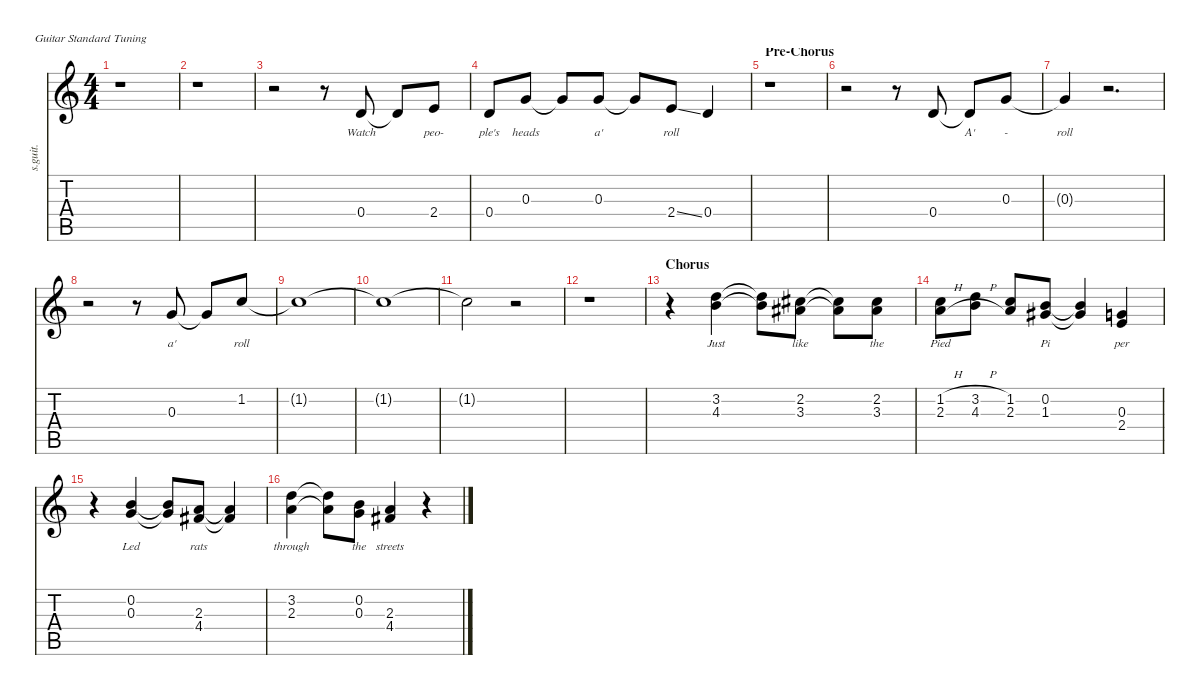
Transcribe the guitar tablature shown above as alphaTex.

\defaultSystemsLayout 4
\hideDynamics
\bracketExtendMode nobrackets
\track ("Dave Mustaine (Vocals)" "s.guit.") {instrument baritonesax}
\staff {score tabs}
\tuning (E4 B3 G3 D3 A2 E2)
\displaytranspose 12
\ts (4 4)
\tempo (140 hide)
\clef g2
\ks c
r.1{dy f} |
r.1 |
r.2 r.8 0.4.8{lyrics (0 "Watch") lyrics (1 "") lyrics (2 "") lyrics (3 "") lyrics (4 "")} 0.4{t}.8{lyrics (0 "") lyrics (1 "") lyrics (2 "") lyrics (3 "") lyrics (4 "")} 2.4.8{lyrics (0 "peo-") lyrics (1 "") lyrics (2 "") lyrics (3 "") lyrics (4 "")} |
0.4.8{lyrics (0 "ple's") lyrics (1 "") lyrics (2 "") lyrics (3 "") lyrics (4 "")} 0.3.8{lyrics (0 "heads") lyrics (1 "") lyrics (2 "") lyrics (3 "") lyrics (4 "")} 0.3{t}.8{lyrics (0 "") lyrics (1 "") lyrics (2 "") lyrics (3 "") lyrics (4 "")} 0.3.8{lyrics (0 "a'") lyrics (1 "") lyrics (2 "") lyrics (3 "") lyrics (4 "")} 0.3{t}.8{lyrics (0 "") lyrics (1 "") lyrics (2 "") lyrics (3 "") lyrics (4 "")} 2.4{ss}.8{lyrics (0 "roll") lyrics (1 "") lyrics (2 "") lyrics (3 "") lyrics (4 "")} 0.4.4{lyrics (0 "") lyrics (1 "") lyrics (2 "") lyrics (3 "") lyrics (4 "")} |
\section ("" "Pre-Chorus")
r.1 |
r.2 r.8 0.4.8{lyrics (0 "") lyrics (1 "") lyrics (2 "") lyrics (3 "") lyrics (4 "")} 0.4{t}.8{lyrics (0 "A'") lyrics (1 "") lyrics (2 "") lyrics (3 "") lyrics (4 "")} 0.3.8{lyrics (0 "-") lyrics (1 "") lyrics (2 "") lyrics (3 "") lyrics (4 "")} |
0.3{t}.4{lyrics (0 "roll") lyrics (1 "") lyrics (2 "") lyrics (3 "") lyrics (4 "")} r.2{d} |
r.2 r.8 0.3.8{lyrics (0 "a'") lyrics (1 "") lyrics (2 "") lyrics (3 "") lyrics (4 "")} 0.3{t}.8{lyrics (0 "") lyrics (1 "") lyrics (2 "") lyrics (3 "") lyrics (4 "")} 1.2.8{lyrics (0 "roll") lyrics (1 "") lyrics (2 "") lyrics (3 "") lyrics (4 "")} |
1.2{t}.1{lyrics (0 "") lyrics (1 "") lyrics (2 "") lyrics (3 "") lyrics (4 "")} |
1.2{t}.1{lyrics (0 "") lyrics (1 "") lyrics (2 "") lyrics (3 "") lyrics (4 "")} |
1.2{t}.2{lyrics (0 "") lyrics (1 "") lyrics (2 "") lyrics (3 "") lyrics (4 "")} r.2 |
r.1 |
\section ("" "Chorus")
r.4 (3.2 4.3).4{lyrics (0 "Just") lyrics (1 "") lyrics (2 "") lyrics (3 "") lyrics (4 "")} (3.2{t} 4.3{t}).8{lyrics (0 "") lyrics (1 "") lyrics (2 "") lyrics (3 "") lyrics (4 "")} (2.2{acc #} 3.3{acc #}).8{lyrics (0 "like") lyrics (1 "") lyrics (2 "") lyrics (3 "") lyrics (4 "")} (2.2{t acc #} 3.3{t acc #}).8{lyrics (0 "") lyrics (1 "") lyrics (2 "") lyrics (3 "") lyrics (4 "")} (2.2{acc #} 3.3{acc #}).8{lyrics (0 "the") lyrics (1 "") lyrics (2 "") lyrics (3 "") lyrics (4 "")} |
(1.2{h} 2.3{h}).8{lyrics (0 "Pied") lyrics (1 "") lyrics (2 "") lyrics (3 "") lyrics (4 "")} (3.2{h} 4.3{h}).8{lyrics (0 "") lyrics (1 "") lyrics (2 "") lyrics (3 "") lyrics (4 "")} (1.2 2.3).8{lyrics (0 "") lyrics (1 "") lyrics (2 "") lyrics (3 "") lyrics (4 "")} (0.2 1.3{acc #}).8{lyrics (0 "Pi") lyrics (1 "") lyrics (2 "") lyrics (3 "") lyrics (4 "")} (0.2{t} 1.3{t acc #}).4{lyrics (0 "") lyrics (1 "") lyrics (2 "") lyrics (3 "") lyrics (4 "")} (0.3 2.4).4{lyrics (0 "per") lyrics (1 "") lyrics (2 "") lyrics (3 "") lyrics (4 "")} |
r.4 (0.2 0.3).4{lyrics (0 "Led") lyrics (1 "") lyrics (2 "") lyrics (3 "") lyrics (4 "")} (0.2{t} 0.3{t}).8{lyrics (0 "") lyrics (1 "") lyrics (2 "") lyrics (3 "") lyrics (4 "")} (2.3 4.4{acc #}).8{lyrics (0 "rats") lyrics (1 "") lyrics (2 "") lyrics (3 "") lyrics (4 "")} (2.3{t} 4.4{t acc #}).4{lyrics (0 "") lyrics (1 "") lyrics (2 "") lyrics (3 "") lyrics (4 "")} |
(3.2 2.3).4{lyrics (0 "through") lyrics (1 "") lyrics (2 "") lyrics (3 "") lyrics (4 "")} (3.2{t} 2.3{t}).8{lyrics (0 "") lyrics (1 "") lyrics (2 "") lyrics (3 "") lyrics (4 "")} (0.2 0.3).8{lyrics (0 "the") lyrics (1 "") lyrics (2 "") lyrics (3 "") lyrics (4 "")} (2.3 4.4{acc #}).4{lyrics (0 "streets") lyrics (1 "") lyrics (2 "") lyrics (3 "") lyrics (4 "")} r.4
